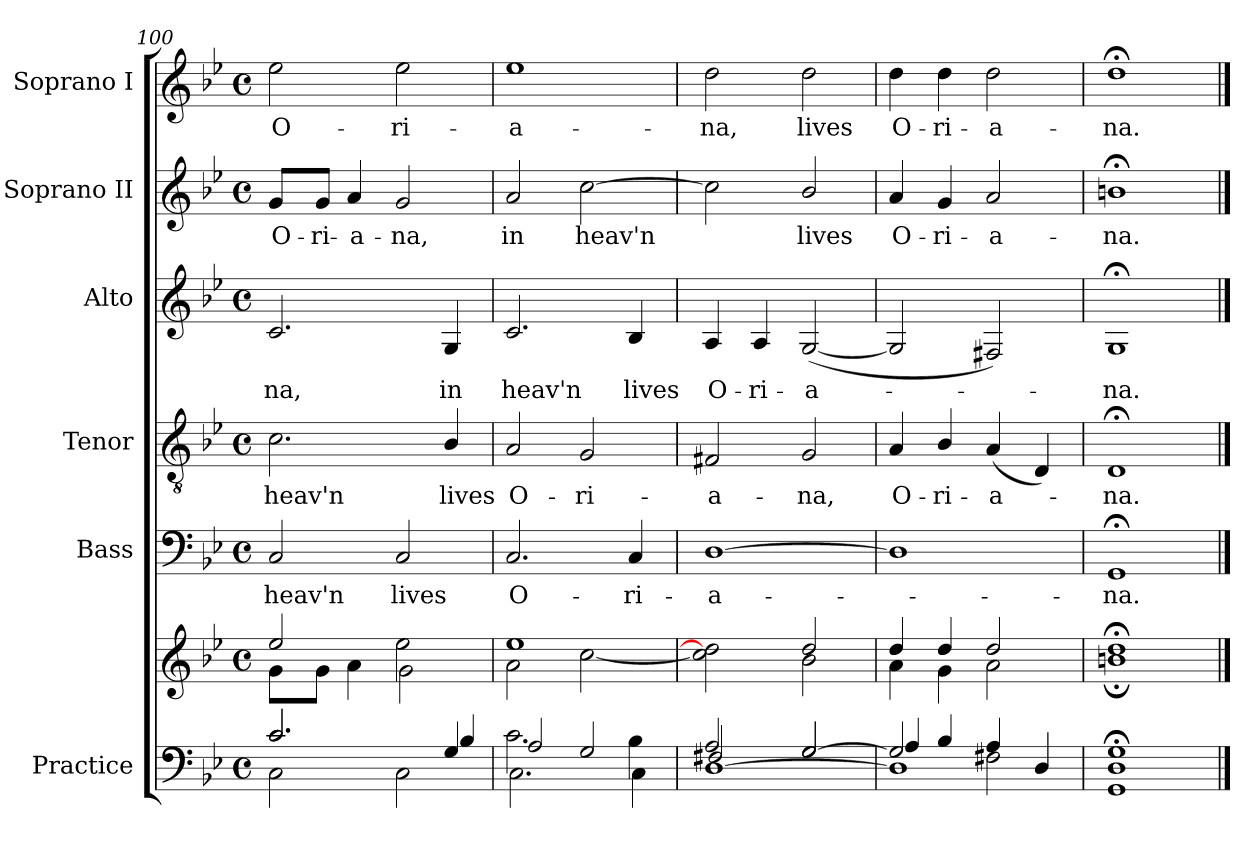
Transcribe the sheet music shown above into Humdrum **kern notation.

**kern	**kern	**kern	**text	**kern	**text	**kern	**text	**kern	**text	**kern	**text
*part6	*part6	*part5	*part5	*part4	*part4	*part3	*part3	*part2	*part2	*part1	*part1
*staff7	*staff6	*staff5	*staff5	*staff4	*staff4	*staff3	*staff3	*staff2	*staff2	*staff1	*staff1
*I"Practice	*	*I"Bass	*	*I"Tenor	*	*I"Alto	*	*I"Soprano II	*	*I"Soprano I	*
*	*	*I'B	*	*I'T	*	*I'A	*	*I'S II	*	*I'S I	*
*clefF4	*clefG2	*clefF4	*	*clefGv2	*	*clefG2	*	*clefG2	*	*clefG2	*
*k[b-e-]	*k[b-e-]	*k[b-e-]	*	*k[b-e-]	*	*k[b-e-]	*	*k[b-e-]	*	*k[b-e-]	*
*B-:	*B-:	*B-:	*	*B-:	*	*B-:	*	*B-:	*	*B-:	*
*M4/4	*M4/4	*M4/4	*	*M4/4	*	*M4/4	*	*M4/4	*	*M4/4	*
*met(c)	*met(c)	*met(c)	*	*met(c)	*	*met(c)	*	*met(c)	*	*met(c)	*
=100	=100	=100	=100	=100	=100	=100	=100	=100	=100	=100	=100
*^	*^	*	*	*	*	*	*	*	*	*	*
*	*^	*	*	*	*	*	*	*	*	*	*	*	*
!	!	!	!	!	!	!LO:LY:b	!	!LO:LY:b	!	!LO:LY:b	!	!LO:LY:b	!	!LO:LY:b
2.c/	2.c/	2C\	2ee-/	8g\L	2C	heav'n	2.c	heav'n	2.c	-na,	8g/L	O-	2ee-	O-
!	!	!	!	!	!	!	!	!	!	!	!	!LO:LY:b	!	!
.	.	.	.	8g\J	.	.	.	.	.	.	8g/J	-ri-	.	.
!	!	!	!	!	!	!	!	!	!	!	!	!LO:LY:b	!	!
.	.	.	.	4a\	.	.	.	.	.	.	4a	-a-	.	.
!	!	!	!	!	!	!LO:LY:b	!	!	!	!	!	!LO:LY:b	!	!LO:LY:b
.	.	2C\	2ee-\	2g\	2C	lives	.	.	.	.	2g	-na,	2ee-	-ri-
!	!	!	!	!	!	!	!	!LO:LY:b	!	!LO:LY:b	!	!	!	!
4G/	4B-/	.	.	.	.	.	4B-/	lives	4G	in	.	.	.	.
=101	=101	=101	=101	=101	=101	=101	=101	=101	=101	=101	=101	=101	=101	=101
!	!	!	!	!	!	!LO:LY:b	!	!LO:LY:b	!	!LO:LY:b	!	!LO:LY:b	!	!LO:LY:b
2.c\	2A/	2.C\	1ee-/	2a\	2.C	O-	2A	O-	2.c	heav'n	2a	in	1ee-	-a-
!	!	!	!	!	!	!	!	!LO:LY:b	!	!	!	!LO:LY:b	!	!
.	2G/	.	.	[2cc	.	.	2G	-ri-	.	.	[2cc	heav'n	.	.
!	!	!	!	!	!	!LO:LY:b	!	!	!	!LO:LY:b	!	!	!	!
4B-\	.	4C\	.	.	4C	-ri-	.	.	4B-	lives	.	.	.	.
=102	=102	=102	=102	=102	=102	=102	=102	=102	=102	=102	=102	=102	=102	=102
!	!	!	!	!	!	!LO:LY:b	!	!LO:LY:b	!	!LO:LY:b	!	!	!	!LO:LY:b
2A/	2F#X/	[1D\	2dd/yy	2cc] 2dd]	[1D	-a-	2F#X	-a-	4A	O-	2cc]	.	2dd	-na,
!	!	!	!	!	!	!	!	!	!	!LO:LY:b	!	!	!	!
.	.	.	.	.	.	.	.	.	4A	-ri-	.	.	.	.
!	!	!	!	!	!	!	!	!LO:LY:b	!	!LO:LY:b	!	!LO:LY:b	!	!LO:LY:b
[2G/	2G/	.	2dd/	2b-\	.	.	2G	-na,	(<[2G	-a-	2b-/	lives	2dd	lives
=103	=103	=103	=103	=103	=103	=103	=103	=103	=103	=103	=103	=103	=103	=103
!	!	!	!	!	!	!	!	!LO:LY:b	!	!	!	!LO:LY:b	!	!LO:LY:b
2G/]	4A/	1D\]	4dd/	4a\	1D]	.	4A	O-	2G]	.	4a	O-	4dd	O-
!	!	!	!	!	!	!	!	!LO:LY:b	!	!	!	!LO:LY:b	!	!LO:LY:b
.	4B-/	.	4dd/	4g\	.	.	4B-/	-ri-	.	.	4g	-ri-	4dd	-ri-
!	!	!	!	!	!	!	!	!LO:LY:b	!	!	!	!LO:LY:b	!	!LO:LY:b
2F#X\	4A/	.	2dd/	2a\	.	.	(<4A	-a-	2F#X)	.	2a	-a-	2dd	-a-
.	4D/	.	.	.	.	.	4D)	.	.	.	.	.	.	.
=104	=104	=104	=104	=104	=104	=104	=104	=104	=104	=104	=104	=104	=104	=104
!	!	!	!	!	!	!LO:LY:b	!	!LO:LY:b	!	!LO:LY:b	!	!LO:LY:b	!	!LO:LY:b
1G\	1D	1GG;<;\	1dd;</	1bn;<	1GG;<	na.	1D;<	na.	1G;<	na.	1bn;<	-na.	1dd;<	-na.
*v	*v	*v	*	*	*	*	*	*	*	*	*	*	*	*
*	*v	*v	*	*	*	*	*	*	*	*	*	*
==	==	==	==	==	==	==	==	==	==	==	==
*-	*-	*-	*-	*-	*-	*-	*-	*-	*-	*-	*-
